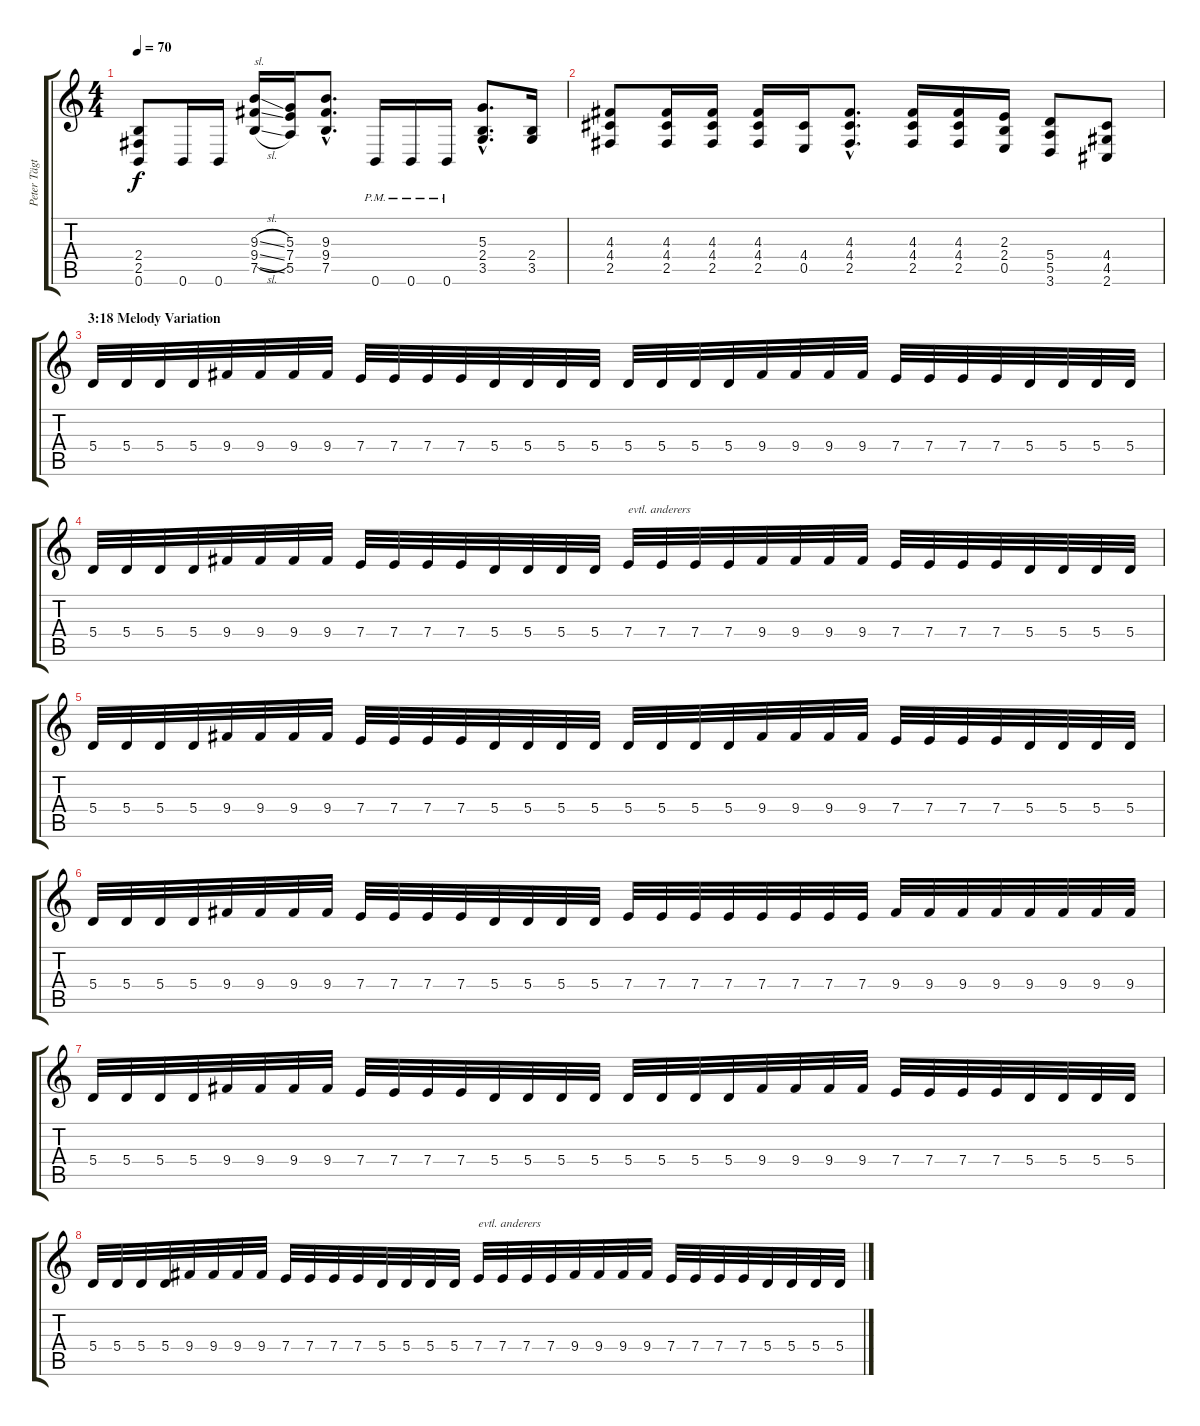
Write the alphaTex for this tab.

\track ("Peter Tägtgren (Rhythm Guitar)" "Peter Tägt") {instrument distortionguitar}
\staff {score tabs}
\tuning (B3 Gb3 D3 A2 E2 B1) {hide}
\ts (4 4)
\tempo 70
\clef g2
\ks c
(2.4 2.5 0.6).8{dy f} 0.6.16 0.6.16 (9.3{sl} 9.4{sl} 7.5{sl}).16{txt "sl."} (5.3 7.4 5.5).16 (9.3{hac} 9.4{hac} 7.5{hac}).8{d} 0.6{pm}.16 0.6{pm}.16 0.6{pm}.16 (5.3{hac} 2.4{hac} 3.5{hac}).8{d} (2.4 3.5).16 |
(4.3 4.4 2.5).8 (4.3 4.4 2.5).16 (4.3 4.4 2.5).16 (4.3 4.4 2.5).16 (4.4 0.5).16 (4.3{hac} 4.4{hac} 2.5{hac}).8{d} (4.3 4.4 2.5).16 (4.3 4.4 2.5).16 (2.3 2.4 0.5).16 (5.4 5.5 3.6).8 (4.4 4.5 2.6).8 |
\section ("" "3:18 Melody Variation")
5.4.32 5.4.32 5.4.32 5.4.32 9.4.32 9.4.32 9.4.32 9.4.32 7.4.32 7.4.32 7.4.32 7.4.32 5.4.32 5.4.32 5.4.32 5.4.32 5.4.32 5.4.32 5.4.32 5.4.32 9.4.32 9.4.32 9.4.32 9.4.32 7.4.32 7.4.32 7.4.32 7.4.32 5.4.32 5.4.32 5.4.32 5.4.32 |
5.4.32 5.4.32 5.4.32 5.4.32 9.4.32 9.4.32 9.4.32 9.4.32 7.4.32 7.4.32 7.4.32 7.4.32 5.4.32 5.4.32 5.4.32 5.4.32 7.4.32{txt "evtl. anderers"} 7.4.32 7.4.32 7.4.32 9.4.32 9.4.32 9.4.32 9.4.32 7.4.32 7.4.32 7.4.32 7.4.32 5.4.32 5.4.32 5.4.32 5.4.32 |
5.4.32 5.4.32 5.4.32 5.4.32 9.4.32 9.4.32 9.4.32 9.4.32 7.4.32 7.4.32 7.4.32 7.4.32 5.4.32 5.4.32 5.4.32 5.4.32 5.4.32 5.4.32 5.4.32 5.4.32 9.4.32 9.4.32 9.4.32 9.4.32 7.4.32 7.4.32 7.4.32 7.4.32 5.4.32 5.4.32 5.4.32 5.4.32 |
5.4.32 5.4.32 5.4.32 5.4.32 9.4.32 9.4.32 9.4.32 9.4.32 7.4.32 7.4.32 7.4.32 7.4.32 5.4.32 5.4.32 5.4.32 5.4.32 7.4.32 7.4.32 7.4.32 7.4.32 7.4.32 7.4.32 7.4.32 7.4.32 9.4.32 9.4.32 9.4.32 9.4.32 9.4.32 9.4.32 9.4.32 9.4.32 |
5.4.32 5.4.32 5.4.32 5.4.32 9.4.32 9.4.32 9.4.32 9.4.32 7.4.32 7.4.32 7.4.32 7.4.32 5.4.32 5.4.32 5.4.32 5.4.32 5.4.32 5.4.32 5.4.32 5.4.32 9.4.32 9.4.32 9.4.32 9.4.32 7.4.32 7.4.32 7.4.32 7.4.32 5.4.32 5.4.32 5.4.32 5.4.32 |
5.4.32 5.4.32 5.4.32 5.4.32 9.4.32 9.4.32 9.4.32 9.4.32 7.4.32 7.4.32 7.4.32 7.4.32 5.4.32 5.4.32 5.4.32 5.4.32 7.4.32{txt "evtl. anderers"} 7.4.32 7.4.32 7.4.32 9.4.32 9.4.32 9.4.32 9.4.32 7.4.32 7.4.32 7.4.32 7.4.32 5.4.32 5.4.32 5.4.32 5.4.32
